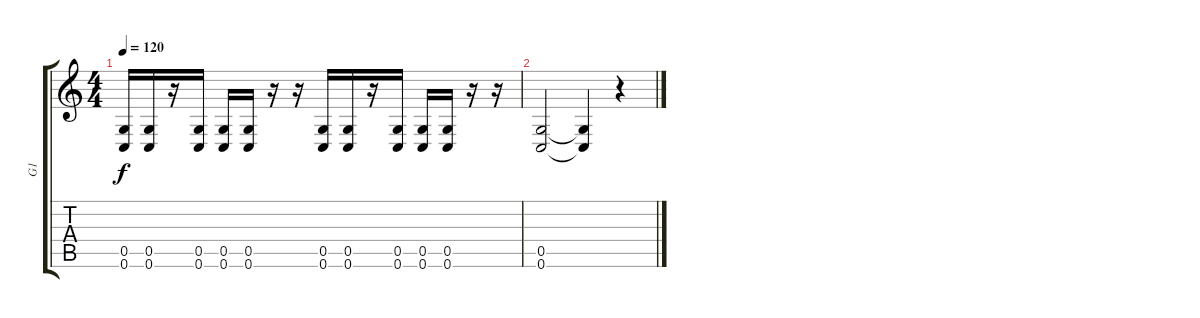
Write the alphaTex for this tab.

\track ("G1" "G1") {instrument distortionguitar}
\staff {score tabs}
\tuning (D4 A3 F3 C3 G2 C2) {hide}
\ts (4 4)
\tempo 120
\clef g2
\ks c
(0.5 0.6).16{dy f} (0.5 0.6).16 r.16 (0.5 0.6).16 (0.5 0.6).16 (0.5 0.6).16 r.16 r.16 (0.5 0.6).16 (0.5 0.6).16 r.16 (0.5 0.6).16 (0.5 0.6).16 (0.5 0.6).16 r.16 r.16 |
(0.5 0.6).2 (0.5{t} 0.6{t}).4 r.4
